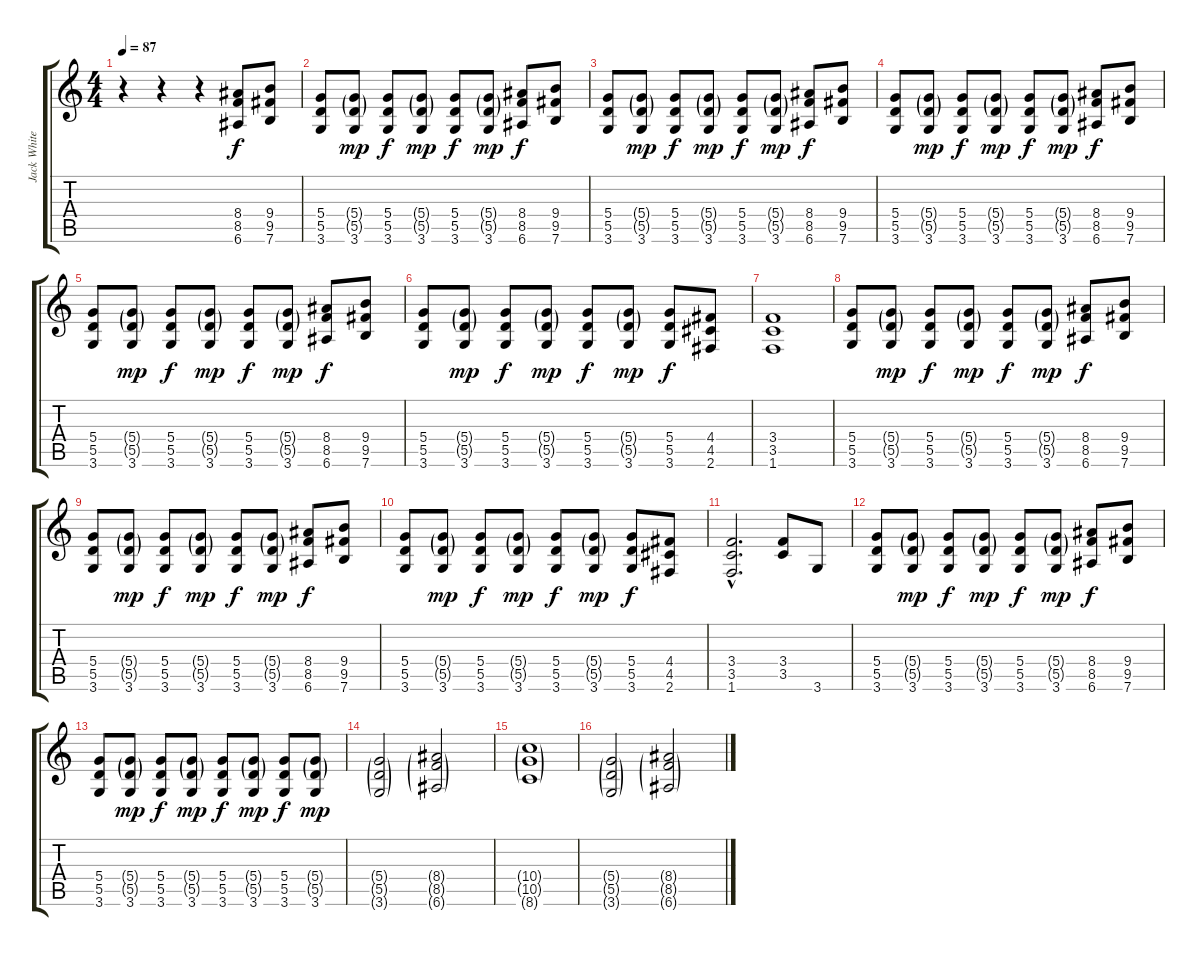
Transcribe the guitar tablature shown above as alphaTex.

\track ("Jack White - Guitar" "Jack White") {instrument acousticguitarnylon}
\staff {score tabs}
\tuning (E4 B3 G3 D3 A2 E2) {hide}
\ts (4 4)
\tempo 87
\clef g2
\ks c
r.4{dy f instrument acousticguitarnylon} r.4 r.4 (8.4 8.5 6.6).8 (9.4 9.5 7.6).8 |
(5.4 5.5 3.6).8 (5.4{g} 5.5{g} 3.6).8{dy mp} (5.4 5.5 3.6).8{dy f} (5.4{g} 5.5{g} 3.6).8{dy mp} (5.4 5.5 3.6).8{dy f} (5.4{g} 5.5{g} 3.6).8{dy mp} (8.4 8.5 6.6).8{dy f} (9.4 9.5 7.6).8 |
(5.4 5.5 3.6).8 (5.4{g} 5.5{g} 3.6).8{dy mp} (5.4 5.5 3.6).8{dy f} (5.4{g} 5.5{g} 3.6).8{dy mp} (5.4 5.5 3.6).8{dy f} (5.4{g} 5.5{g} 3.6).8{dy mp} (8.4 8.5 6.6).8{dy f} (9.4 9.5 7.6).8 |
(5.4 5.5 3.6).8 (5.4{g} 5.5{g} 3.6).8{dy mp} (5.4 5.5 3.6).8{dy f} (5.4{g} 5.5{g} 3.6).8{dy mp} (5.4 5.5 3.6).8{dy f} (5.4{g} 5.5{g} 3.6).8{dy mp} (8.4 8.5 6.6).8{dy f} (9.4 9.5 7.6).8 |
(5.4 5.5 3.6).8 (5.4{g} 5.5{g} 3.6).8{dy mp} (5.4 5.5 3.6).8{dy f} (5.4{g} 5.5{g} 3.6).8{dy mp} (5.4 5.5 3.6).8{dy f} (5.4{g} 5.5{g} 3.6).8{dy mp} (8.4 8.5 6.6).8{dy f} (9.4 9.5 7.6).8 |
(5.4 5.5 3.6).8 (5.4{g} 5.5{g} 3.6).8{dy mp} (5.4 5.5 3.6).8{dy f} (5.4{g} 5.5{g} 3.6).8{dy mp} (5.4 5.5 3.6).8{dy f} (5.4{g} 5.5{g} 3.6).8{dy mp} (5.4 5.5 3.6).8{dy f} (4.4 4.5 2.6).8 |
(3.4 3.5 1.6).1 |
(5.4 5.5 3.6).8 (5.4{g} 5.5{g} 3.6).8{dy mp} (5.4 5.5 3.6).8{dy f} (5.4{g} 5.5{g} 3.6).8{dy mp} (5.4 5.5 3.6).8{dy f} (5.4{g} 5.5{g} 3.6).8{dy mp} (8.4 8.5 6.6).8{dy f} (9.4 9.5 7.6).8 |
(5.4 5.5 3.6).8 (5.4{g} 5.5{g} 3.6).8{dy mp} (5.4 5.5 3.6).8{dy f} (5.4{g} 5.5{g} 3.6).8{dy mp} (5.4 5.5 3.6).8{dy f} (5.4{g} 5.5{g} 3.6).8{dy mp} (8.4 8.5 6.6).8{dy f} (9.4 9.5 7.6).8 |
(5.4 5.5 3.6).8 (5.4{g} 5.5{g} 3.6).8{dy mp} (5.4 5.5 3.6).8{dy f} (5.4{g} 5.5{g} 3.6).8{dy mp} (5.4 5.5 3.6).8{dy f} (5.4{g} 5.5{g} 3.6).8{dy mp} (5.4 5.5 3.6).8{dy f} (4.4 4.5 2.6).8 |
(3.4{hac} 3.5{hac} 1.6{hac}).2{d} (3.4 3.5).8 3.6.8 |
(5.4 5.5 3.6).8 (5.4{g} 5.5{g} 3.6).8{dy mp} (5.4 5.5 3.6).8{dy f} (5.4{g} 5.5{g} 3.6).8{dy mp} (5.4 5.5 3.6).8{dy f} (5.4{g} 5.5{g} 3.6).8{dy mp} (8.4 8.5 6.6).8{dy f} (9.4 9.5 7.6).8 |
(5.4 5.5 3.6).8 (5.4{g} 5.5{g} 3.6).8{dy mp} (5.4 5.5 3.6).8{dy f} (5.4{g} 5.5{g} 3.6).8{dy mp} (5.4 5.5 3.6).8{dy f} (5.4{g} 5.5{g} 3.6).8{dy mp} (5.4 5.5 3.6).8{dy f} (5.4{g} 5.5{g} 3.6).8{dy mp} |
(5.4{g} 5.5{g} 3.6{g}).2 (8.4{g} 8.5{g} 6.6{g}).2 |
(10.4{g} 10.5{g} 8.6{g}).1 |
(5.4{g} 5.5{g} 3.6{g}).2 (8.4{g} 8.5{g} 6.6{g}).2
